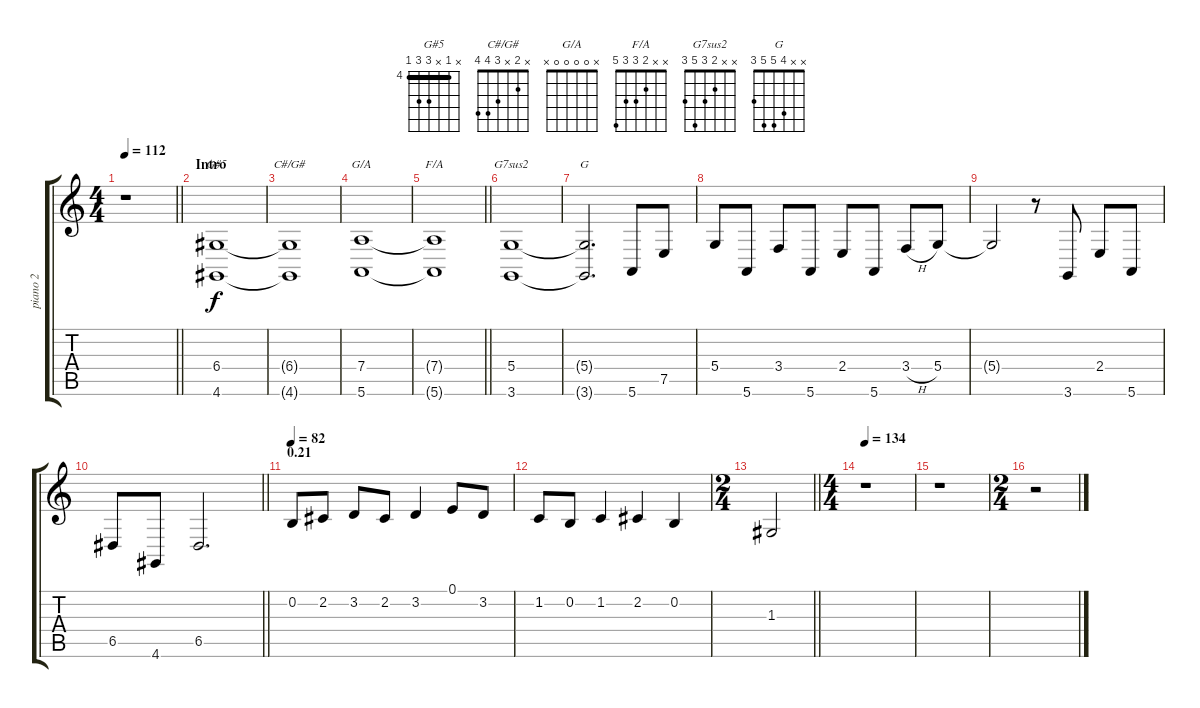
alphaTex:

\track ("piano 2" "piano 2") {instrument acousticgrandpiano}
\staff {score tabs}
\tuning (E4 B3 G3 D3 A2 E2) {hide}
\chord ("G#5" x 4 x 6 6 4) {firstfret 4 barre 4}
\chord ("C#/G#" x 2 x 3 4 4)
\chord ("G/A" x 0 0 0 0 x)
\chord ("F/A" x x 2 3 3 5)
\chord ("G7sus2" x x 2 3 5 3)
\chord ("G" x x 4 5 5 3)
\ts (4 4)
\tempo 112
\clef g2
\barLineRight lightlight
\ks c
r.1{dy f instrument acousticgrandpiano} |
\section ("" "Intro")
(6.4 4.6).1{ch "G#5"} |
(6.4{t} 4.6{t}).1{ch "C#/G#"} |
(7.4 5.6).1{ch "G/A"} |
\barLineRight lightlight
(7.4{t} 5.6{t}).1{ch "F/A"} |
(5.4 3.6).1{ch "G7sus2"} |
(5.4{t} 3.6{t}).2{d ch "G"} 5.6.8 7.5.8 |
5.4.8 5.6.8 3.4.8 5.6.8 2.4.8 5.6.8 3.4{h}.8 5.4.8 |
5.4{t}.2 r.8 3.6.8 2.4.8 5.6.8 |
\barLineRight lightlight
6.5.8 4.6.8 6.5.2{d} |
\section ("" "0.21")
\tempo 82
0.2.8 2.2.8 3.2.8 2.2.8 3.2.4 0.1.8 3.2.8 |
1.2.8 0.2.8 1.2.4 2.2.4 0.2.4 |
\ts (2 4)
\barLineRight lightlight
1.3.2 |
\ts (4 4)
\tempo 134
r.1 |
r.1 |
\ts (2 4)
r.2
